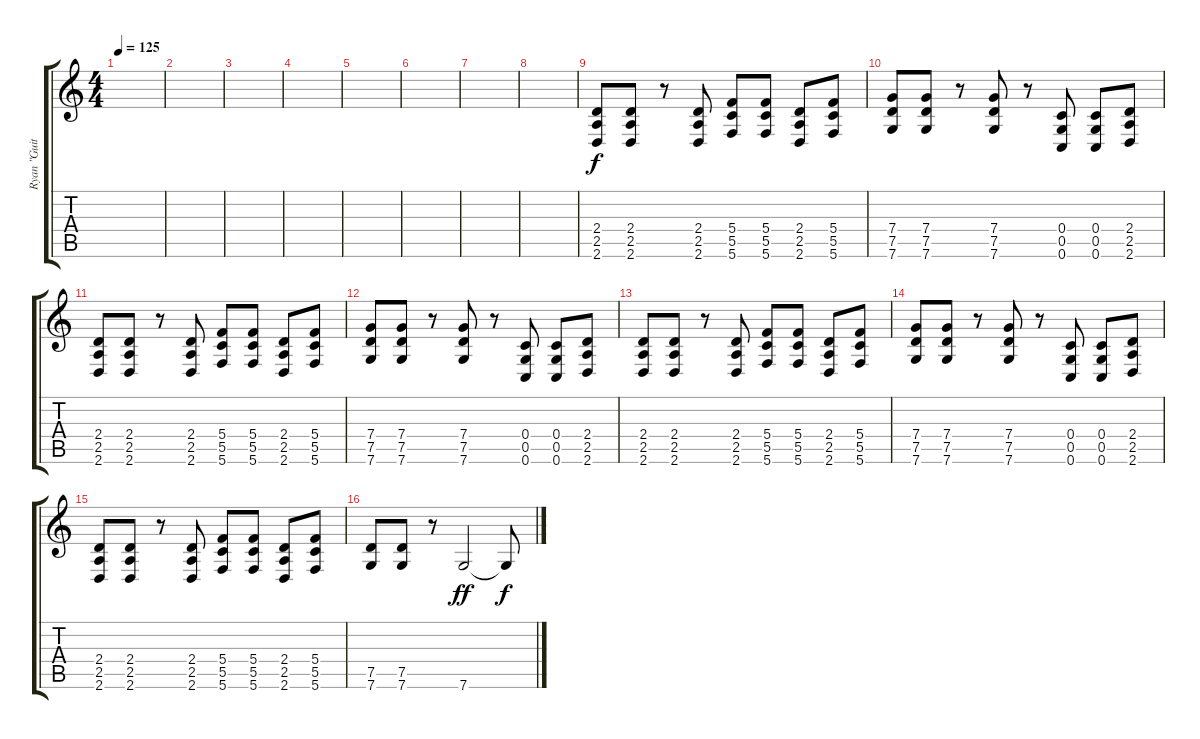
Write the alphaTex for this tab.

\track ("Ryan \"Guitar\"" "Ryan \"Guit") {instrument distortionguitar}
\staff {score tabs}
\tuning (D4 A3 F3 C3 G2 C2) {hide}
\ts (4 4)
\tempo 125
\clef g2
\ks c
|
|
|
|
|
|
|
|
(2.4 2.5 2.6).8 (2.4 2.5 2.6).8 r.8 (2.4 2.5 2.6).8 (5.4 5.5 5.6).8 (5.4 5.5 5.6).8 (2.4 2.5 2.6).8 (5.4 5.5 5.6).8 |
(7.4 7.5 7.6).8 (7.4 7.5 7.6).8 r.8 (7.4 7.5 7.6).8 r.8 (0.4 0.5 0.6).8 (0.4 0.5 0.6).8 (2.4 2.5 2.6).8 |
(2.4 2.5 2.6).8 (2.4 2.5 2.6).8 r.8 (2.4 2.5 2.6).8 (5.4 5.5 5.6).8 (5.4 5.5 5.6).8 (2.4 2.5 2.6).8 (5.4 5.5 5.6).8 |
(7.4 7.5 7.6).8 (7.4 7.5 7.6).8 r.8 (7.4 7.5 7.6).8 r.8 (0.4 0.5 0.6).8 (0.4 0.5 0.6).8 (2.4 2.5 2.6).8 |
(2.4 2.5 2.6).8 (2.4 2.5 2.6).8 r.8 (2.4 2.5 2.6).8 (5.4 5.5 5.6).8 (5.4 5.5 5.6).8 (2.4 2.5 2.6).8 (5.4 5.5 5.6).8 |
(7.4 7.5 7.6).8 (7.4 7.5 7.6).8 r.8 (7.4 7.5 7.6).8 r.8 (0.4 0.5 0.6).8 (0.4 0.5 0.6).8 (2.4 2.5 2.6).8 |
(2.4 2.5 2.6).8 (2.4 2.5 2.6).8 r.8 (2.4 2.5 2.6).8 (5.4 5.5 5.6).8 (5.4 5.5 5.6).8 (2.4 2.5 2.6).8 (5.4 5.5 5.6).8 |
(7.5 7.6).8 (7.5 7.6).8 r.8 7.6.2{dy ff} 7.6{t}.8{dy f}
